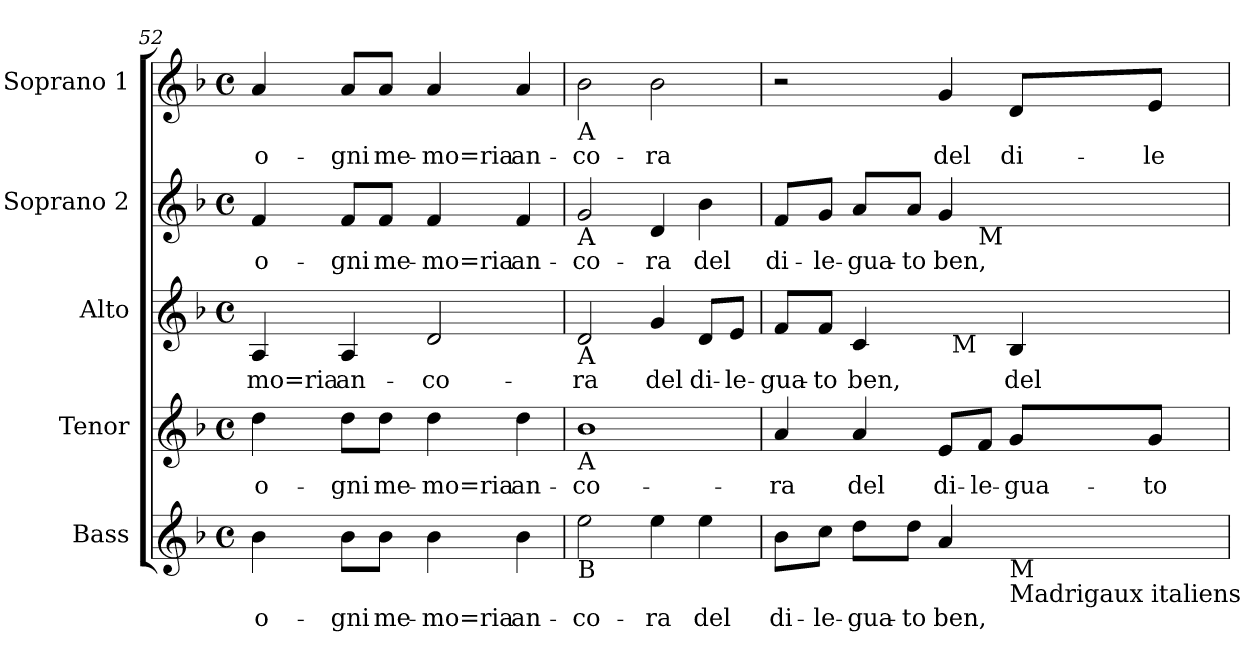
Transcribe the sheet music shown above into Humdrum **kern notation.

**kern	**text	**kern	**text	**kern	**text	**kern	**text	**kern	**text
*part5	*part5	*part4	*part4	*part3	*part3	*part2	*part2	*part1	*part1
*staff5	*staff5	*staff4	*staff4	*staff3	*staff3	*staff2	*staff2	*staff1	*staff1
*I"Bass	*	*I"Tenor	*	*I"Alto	*	*I"Soprano 2	*	*I"Soprano 1	*
*k[b-]	*	*k[b-]	*	*k[b-]	*	*k[b-]	*	*k[b-]	*
*F:	*	*F:	*	*F:	*	*F:	*	*F:	*
*M4/4	*	*M4/4	*	*M4/4	*	*M4/4	*	*M4/4	*
*met(c)	*	*met(c)	*	*met(c)	*	*met(c)	*	*met(c)	*
=52	=52	=52	=52	=52	=52	=52	=52	=52	=52
!	!LO:LY:b:rj	!	!LO:LY:b:rj	!	!LO:LY:b:rj	!	!LO:LY:b:rj	!	!LO:LY:b:rj
4b-\	o-	4dd\	o-	4A/	-mo=ria	4f/	o-	4a/	o-
!	!LO:LY:b:rj	!	!LO:LY:b:rj	!	!LO:LY:b:rj	!	!LO:LY:b:rj	!	!LO:LY:b:rj
8b-\L	-gni	8dd\L	-gni	4A/	an-	8f/L	-gni	8a/L	-gni
!	!LO:LY:b:rj	!	!LO:LY:b:rj	!	!	!	!LO:LY:b:rj	!	!LO:LY:b:rj
8b-\J	me-	8dd\J	me-	.	.	8f/J	me-	8a/J	me-
!	!LO:LY:b:rj	!	!LO:LY:b:rj	!	!LO:LY:b:rj	!	!LO:LY:b:rj	!	!LO:LY:b:rj
4b-\	-mo=ria	4dd\	-mo=ria	2d/	-co-	4f/	-mo=ria	4a/	-mo=ria
!	!LO:LY:b:rj	!	!LO:LY:b:rj	!	!	!	!LO:LY:b:rj	!	!LO:LY:b:rj
4b-\	an-	4dd\	an-	.	.	4f/	an-	4a/	an-
!!LO:PB:g=z
=53	=53	=53	=53	=53	=53	=53	=53	=53	=53
!	!	!	!	!	!	!	!	!LO:TX:b:t=A	!
!	!	!	!	!	!	!LO:TX:b:t=A	!	!	!
!	!	!	!	!LO:TX:b:t=A	!	!	!	!	!
!	!	!LO:TX:b:t=A	!	!	!	!	!	!	!
!LO:TX:b:t=B	!	!	!	!	!	!	!	!	!
!	!LO:LY:b:rj	!	!LO:LY:b:rj	!	!LO:LY:b:rj	!	!LO:LY:b:rj	!	!LO:LY:b:rj
2ee\	-co-	1b-	-co-	2d/	-ra	2g/	-co-	2b-\	-co-
!	!LO:LY:b:rj	!	!	!	!LO:LY:b:rj	!	!LO:LY:b:rj	!	!LO:LY:b:rj
4ee\	-ra	.	.	4g/	del	4d/	-ra	2b-\	-ra
!	!LO:LY:b:rj	!	!	!	!LO:LY:b:rj	!	!LO:LY:b:rj	!	!
4ee\	del	.	.	8d/L	di-	4b-\	del	.	.
!	!	!	!	!	!LO:LY:b:rj	!	!	!	!
.	.	.	.	8e/J	-le-	.	.	.	.
=54	=54	=54	=54	=54	=54	=54	=54	=54	=54
!	!LO:LY:b:rj	!	!LO:LY:b:rj	!	!LO:LY:b:rj	!	!LO:LY:b:rj	!	!
*	*	*	*	*	*	*^	*	*	*
8b-\L	di-	4a/	-ra	8f/L	-gua-	8f/L	2ryy	di-	2r	.
!	!LO:LY:b:rj	!	!	!	!LO:LY:b:rj	!	!	!LO:LY:b:rj	!	!
8cc\J	-le-	.	.	8f/J	-to	8g/J	.	-le-	.	.
!	!LO:LY:b:rj	!	!LO:LY:b:rj	!	!LO:LY:b:rj	!	!	!LO:LY:b:rj	!	!
8dd\L	-gua-	4a/	del	4c/	ben,	8a/L	.	-gua-	.	.
!	!LO:LY:b:rj	!	!	!	!	!	!	!LO:LY:b:rj	!	!
8dd\J	-to	.	.	.	.	8a/J	.	-to	.	.
!	!LO:LY:b:rj	!	!LO:LY:b:rj	!	!	!	!	!LO:LY:b:rj	!	!LO:LY:b:rj
4a/	ben,	8e/L	di-	32ryy	.	4g/	8ryy	ben,	4g/	del
!	!	!	!	!LO:TX:b:t=M	!	!	!	!	!	!
.	.	.	.	8..ryy	.	.	.	.	.	.
!	!	!	!	!	!	!	!LO:TX:b:t=M	!	!	!
!	!	!	!LO:LY:b:rj	!	!	!	!	!	!	!
.	.	8f/J	-le-	.	.	.	4.ryy	.	.	.
!LO:TX:b:t=M	!	!	!	!	!	!	!	!	!	!
!LO:TX:b:t=Madrigaux italiens	!	!	!	!	!	!	!	!	!	!
!	!	!	!LO:LY:b:rj	!	!LO:LY:b:rj	!	!	!	!	!LO:LY:b:rj
4ryy	.	8g/L	-gua-	4B-/	del	4ryy	.	.	8d/L	di-
!	!	!	!LO:LY:b:rj	!	!	!	!	!	!	!LO:LY:b:rj
.	.	8g/J	-to	.	.	.	.	.	8e/J	-le-
*	*	*	*	*	*	*v	*v	*	*	*
=	=	=	=	=	=	=	=	=	=
*-	*-	*-	*-	*-	*-	*-	*-	*-	*-
